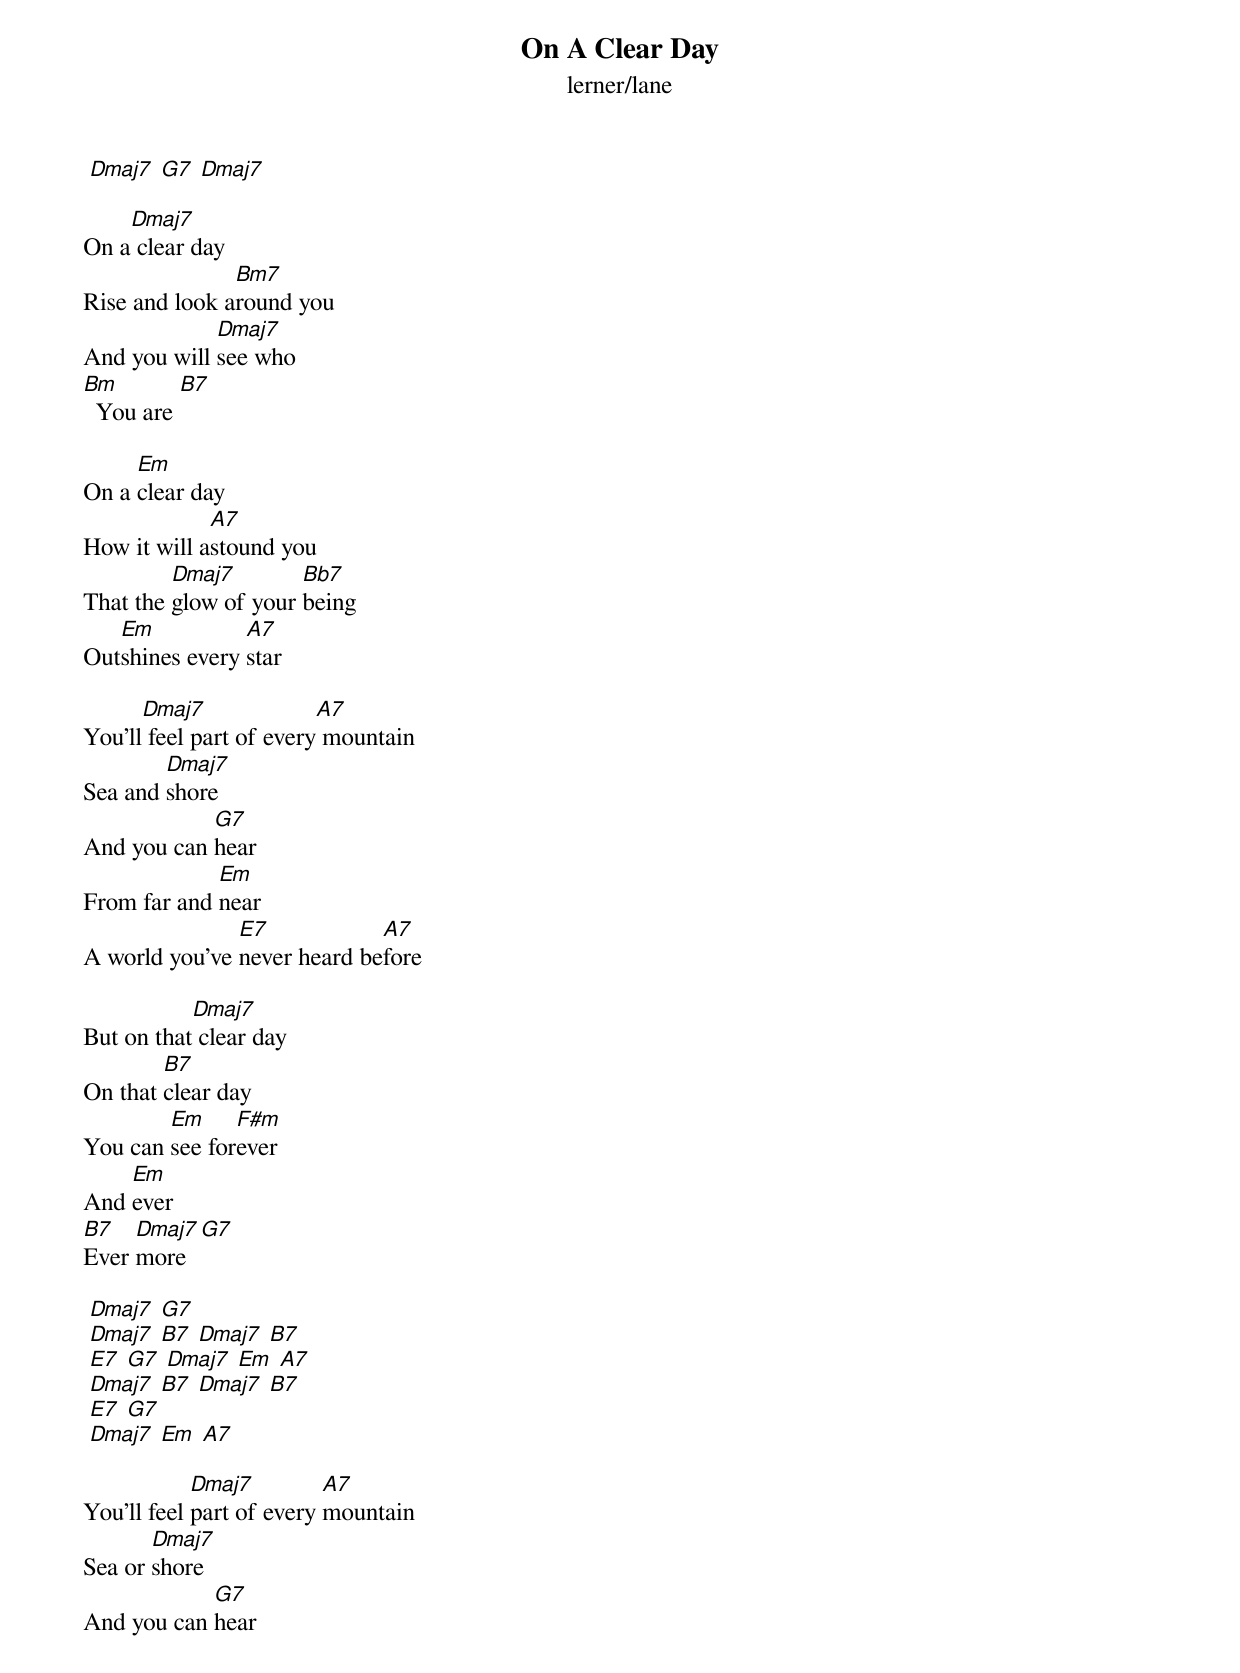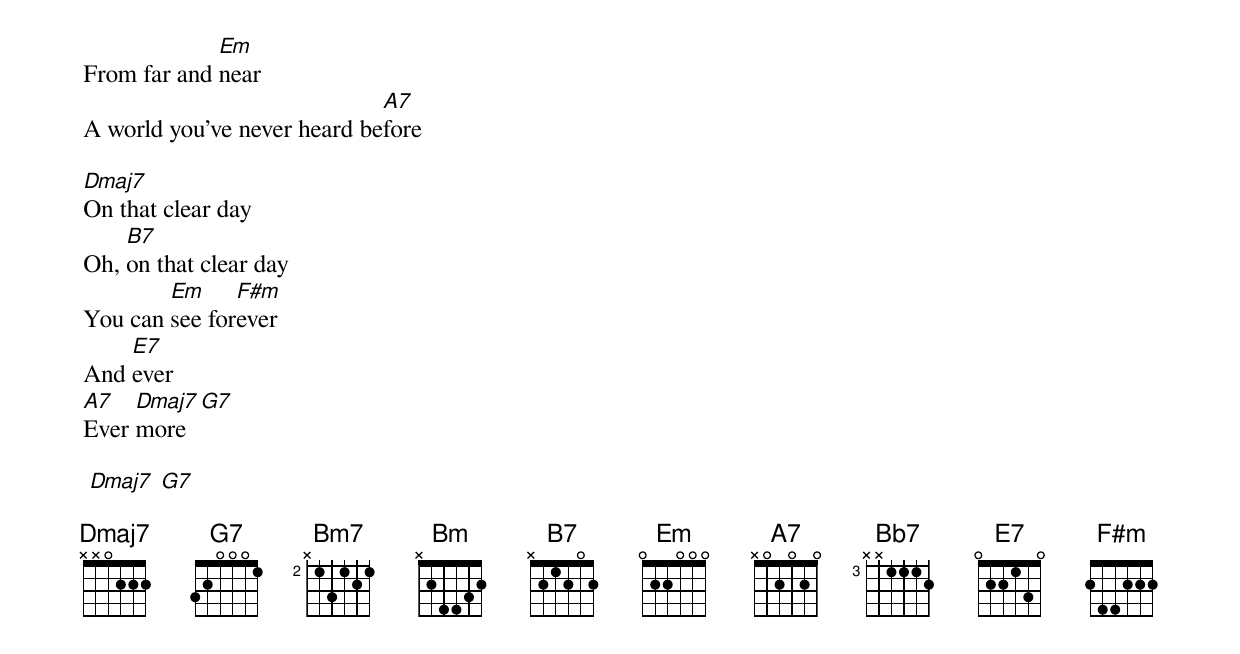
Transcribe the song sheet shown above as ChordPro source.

{title: On A Clear Day}
{subtitle: lerner/lane}
 [Dmaj7] [G7] [Dmaj7]

On a[Dmaj7] clear day
Rise and look a[Bm7]round you
And you will [Dmaj7]see who
[Bm]  You are [B7]

On a [Em]clear day
How it will a[A7]stound you
That the [Dmaj7]glow of your [Bb7]being
Out[Em]shines every [A7]star

You'll[Dmaj7] feel part of every[A7] mountain
Sea and [Dmaj7]shore
And you can [G7]hear
From far and [Em]near
A world you've [E7]never heard be[A7]fore

But on that[Dmaj7] clear day
On that [B7]clear day
You can [Em]see for[F#m]ever
And [Em]ever
[B7]Ever [Dmaj7]more [G7]

 [Dmaj7] [G7]
 [Dmaj7] [B7] [Dmaj7] [B7]
 [E7] [G7] [Dmaj7] [Em] [A7]
 [Dmaj7] [B7] [Dmaj7] [B7]
 [E7] [G7]
 [Dmaj7] [Em] [A7]

You'll feel [Dmaj7]part of every [A7]mountain
Sea or [Dmaj7]shore
And you can [G7]hear
From far and [Em]near
A world you've never heard be[A7]fore

[Dmaj7]On that clear day
Oh, [B7]on that clear day
You can [Em]see for[F#m]ever
And [E7]ever
[A7]Ever [Dmaj7]more [G7]

 [Dmaj7] [G7]

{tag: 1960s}
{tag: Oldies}
